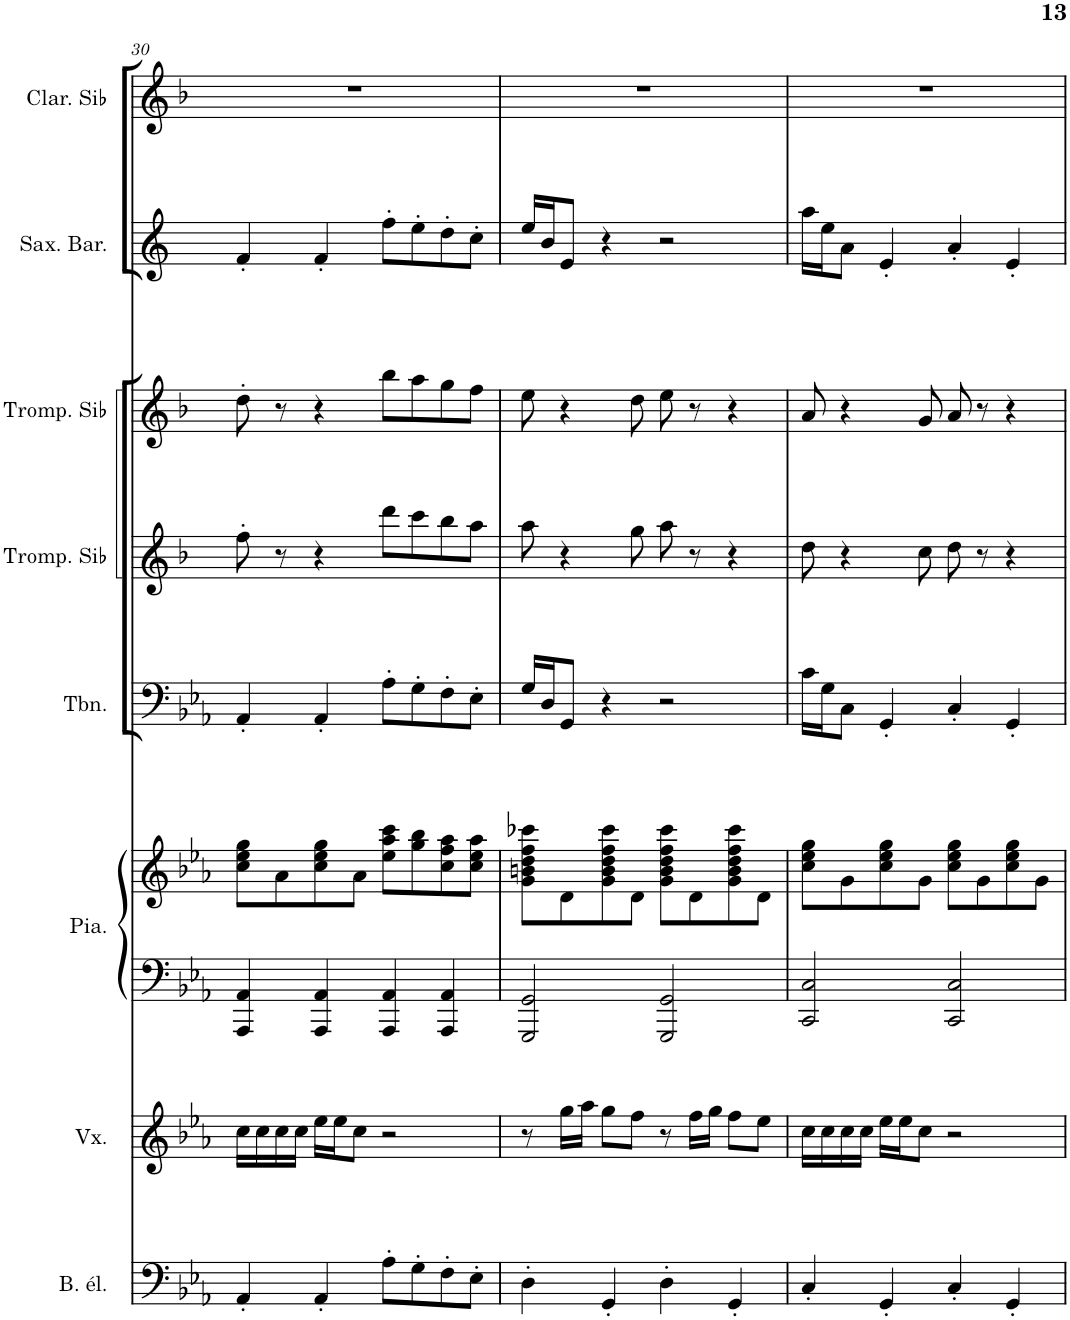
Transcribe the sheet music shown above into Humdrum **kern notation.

**kern	**kern	**kern	**kern	**kern	**kern	**kern	**kern	**kern
*part8	*part7	*part6	*part6	*part5	*part4	*part3	*part2	*part1
*staff9	*staff8	*staff7	*staff6	*staff5	*staff4	*staff3	*staff2	*staff1
*I"Basse électrique	*I"Voix	*I"Piano	*	*I"Trombone	*I"Trompette en Sib	*I"Trompette en Sib	*I"Saxophone Baryton	*I"Clarinette en Sib
*I'B. él.	*I'Vx.	*I'Pia.	*	*I'Tbn.	*I'Tromp. Sib	*I'Tromp. Sib	*I'Sax. Bar.	*I'Clar. Sib
!!LO:PB:g=z
*clefF4	*clefG2	*clefF4	*clefG2	*clefF4	*clefG2	*clefG2	*clefG2	*clefG2
*Trd7c12	*	*	*	*	*Trd1c2	*Trd1c2	*Trd12c21	*Trd1c2
*k[b-e-a-]	*k[b-e-a-]	*k[b-e-a-]	*k[b-e-a-]	*k[b-e-a-]	*k[b-]	*k[b-]	*k[]	*k[b-]
*M4/4	*M4/4	*M4/4	*M4/4	*M4/4	*M4/4	*M4/4	*M4/4	*M4/4
=30	=30	=30	=30	=30	=30	=30	=30	=30
4AA-'/	16cc\LL	4AAA-/ 4AA-/	8cc\ 8ee-\ 8gg\L	4AA-'/	8ff'\	8dd'\	4f'/	1r
.	16cc\	.	.	.	.	.	.	.
.	16cc\	.	8a-\	.	8r	8r	.	.
.	16cc\JJ	.	.	.	.	.	.	.
4AA-'/	16ee-\LL	4AAA-/ 4AA-/	8cc\ 8ee-\ 8gg\	4AA-'/	4r	4r	4f'/	.
.	16ee-\J	.	.	.	.	.	.	.
.	8cc\J	.	8a-\J	.	.	.	.	.
8A-'\L	2r	4AAA-/ 4AA-/	8ee-\ 8aa-\ 8ccc\L	8A-'\L	8ddd\L	8bb-\L	8ff'\L	.
8G'\	.	.	8gg\ 8bb-\	8G'\	8ccc\	8aa\	8ee'\	.
8F'\	.	4AAA-/ 4AA-/	8cc\ 8ff\ 8aa-\	8F'\	8bb-\	8gg\	8dd'\	.
8E-'\J	.	.	8cc\ 8ee-\ 8aa-\J	8E-'\J	8aa\J	8ff\J	8cc'\J	.
=31	=31	=31	=31	=31	=31	=31	=31	=31
4D'\	8r	2GGG/ 2GG/	8g\ 8bn\ 8dd\ 8ff\ 8ccc-X\L	16G/LL	8aa\	8ee\	16ee/LL	1r
.	.	.	.	16D/J	.	.	16b/J	.
.	16gg\LL	.	8d\	8GG/J	4r	4r	8e/J	.
.	16aa-\JJ	.	.	.	.	.	.	.
4GG'/	8gg\L	.	8g\ 8b\ 8dd\ 8ff\ 8ccc-\	4r	.	.	4r	.
.	8ff\J	.	8d\J	.	8gg\	8dd\	.	.
4D'\	8r	2GGG/ 2GG/	8g\ 8b\ 8dd\ 8ff\ 8ccc-\L	2r	8aa\	8ee\	2r	.
.	16ff\LL	.	8d\	.	8r	8r	.	.
.	16gg\JJ	.	.	.	.	.	.	.
4GG'/	8ff\L	.	8g\ 8b\ 8dd\ 8ff\ 8ccc-\	.	4r	4r	.	.
.	8ee-\J	.	8d\J	.	.	.	.	.
=32	=32	=32	=32	=32	=32	=32	=32	=32
4C'/	16cc\LL	2CC/ 2C/	8cc\ 8ee-\ 8gg\L	16c\LL	8dd\	8a/	16aa\LL	1r
.	16cc\	.	.	16G\J	.	.	16ee\J	.
.	16cc\	.	8g\	8C\J	4r	4r	8a\J	.
.	16cc\JJ	.	.	.	.	.	.	.
4GG'/	16ee-\LL	.	8cc\ 8ee-\ 8gg\	4GG'/	.	.	4e'/	.
.	16ee-\J	.	.	.	.	.	.	.
.	8cc\J	.	8g\J	.	8cc\	8g/	.	.
4C'/	2r	2CC/ 2C/	8cc\ 8ee-\ 8gg\L	4C'/	8dd\	8a/	4a'/	.
.	.	.	8g\	.	8r	8r	.	.
4GG'/	.	.	8cc\ 8ee-\ 8gg\	4GG'/	4r	4r	4e'/	.
.	.	.	8g\J	.	.	.	.	.
=	=	=	=	=	=	=	=	=
*-	*-	*-	*-	*-	*-	*-	*-	*-
